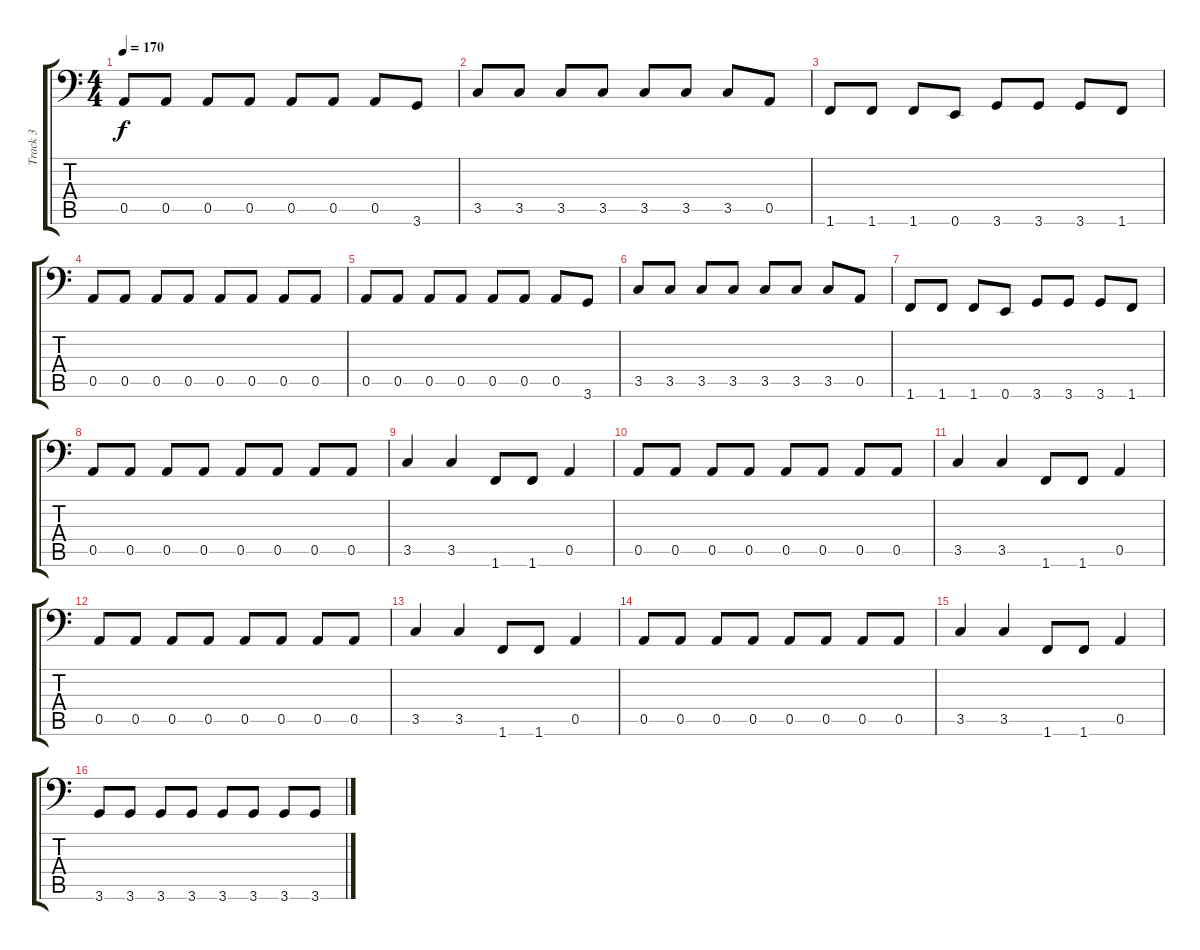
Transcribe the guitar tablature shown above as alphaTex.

\track ("Track 3" "Track 3") {instrument electricbasspick}
\staff {score tabs}
\tuning (E3 B2 G2 D2 A1 E1) {hide}
\ts (4 4)
\tempo 170
\clef f4
\ks c
0.5.8{dy f} 0.5.8 0.5.8 0.5.8 0.5.8 0.5.8 0.5.8 3.6.8 |
3.5.8 3.5.8 3.5.8 3.5.8 3.5.8 3.5.8 3.5.8 0.5.8 |
1.6.8 1.6.8 1.6.8 0.6.8 3.6.8 3.6.8 3.6.8 1.6.8 |
0.5.8 0.5.8 0.5.8 0.5.8 0.5.8 0.5.8 0.5.8 0.5.8 |
0.5.8 0.5.8 0.5.8 0.5.8 0.5.8 0.5.8 0.5.8 3.6.8 |
3.5.8 3.5.8 3.5.8 3.5.8 3.5.8 3.5.8 3.5.8 0.5.8 |
1.6.8 1.6.8 1.6.8 0.6.8 3.6.8 3.6.8 3.6.8 1.6.8 |
0.5.8 0.5.8 0.5.8 0.5.8 0.5.8 0.5.8 0.5.8 0.5.8 |
3.5.4 3.5.4 1.6.8 1.6.8 0.5.4 |
0.5.8 0.5.8 0.5.8 0.5.8 0.5.8 0.5.8 0.5.8 0.5.8 |
3.5.4 3.5.4 1.6.8 1.6.8 0.5.4 |
0.5.8 0.5.8 0.5.8 0.5.8 0.5.8 0.5.8 0.5.8 0.5.8 |
3.5.4 3.5.4 1.6.8 1.6.8 0.5.4 |
0.5.8 0.5.8 0.5.8 0.5.8 0.5.8 0.5.8 0.5.8 0.5.8 |
3.5.4 3.5.4 1.6.8 1.6.8 0.5.4 |
3.6.8 3.6.8 3.6.8 3.6.8 3.6.8 3.6.8 3.6.8 3.6.8
